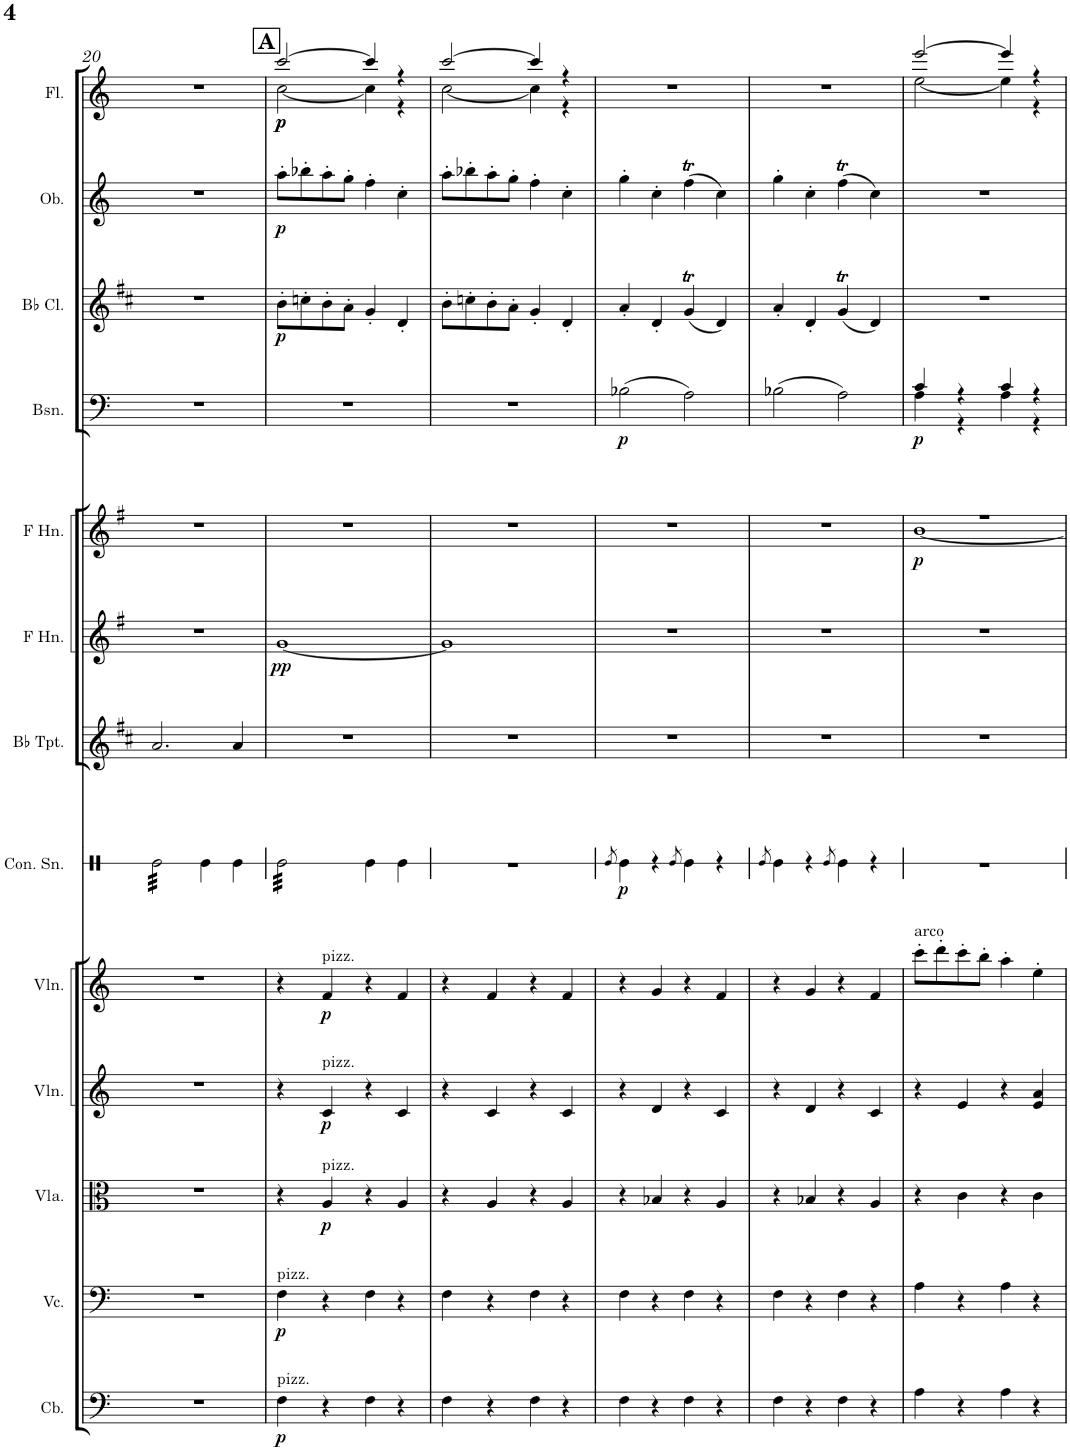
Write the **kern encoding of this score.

**kern	**dynam	**kern	**dynam	**kern	**dynam	**kern	**dynam	**kern	**dynam	**kern	**kern	**dynam	**kern	**dynam	**kern	**dynam	**kern	**dynam	**kern	**dynam	**kern	**dynam
*part12	*part12	*part11	*part11	*part10	*part10	*part9	*part9	*part8	*part8	*part7	*part6	*part6	*part5	*part5	*part4	*part4	*part3	*part3	*part2	*part2	*part1	*part1
*staff12	*staff12	*staff11	*staff11	*staff10	*staff10	*staff9	*staff9	*staff8	*staff8	*staff7	*staff6	*staff6	*staff5	*staff5	*staff4	*staff4	*staff3	*staff3	*staff2	*staff2	*staff1	*staff1
*I"Contrabass	*	*I"Violoncello	*	*I"Viola	*	*I"Violin	*	*I"Violin	*	*I"Bb Trumpet	*I"Horn in F	*	*I"Horn in F	*	*I"Bassoon	*	*I"Bb Clarinet	*	*I"Oboe	*	*I"Flute	*
*I'Cb.	*	*I'Vc.	*	*I'Vla.	*	*I'Vln.	*	*I'Vln.	*	*I'Bb Tpt.	*	*	*	*	*I'Bsn.	*	*I'Bb Cl.	*	*I'Ob.	*	*I'Fl.	*
!!LO:PB:g=z
*clefF4	*	*clefF4	*	*clefC3	*	*clefG2	*	*clefG2	*	*clefG2	*clefG2	*	*clefG2	*	*clefF4	*	*clefG2	*	*clefG2	*	*clefG2	*
*Trd7c12	*	*	*	*	*	*	*	*	*	*Trd1c2	*Trd4c7	*	*Trd4c7	*	*	*	*Trd1c2	*	*	*	*	*
*k[]	*	*k[]	*	*k[]	*	*k[]	*	*k[]	*	*k[f#c#]	*k[f#]	*	*k[f#]	*	*k[]	*	*k[f#c#]	*	*k[]	*	*k[]	*
*M2/2	*	*M2/2	*	*M2/2	*	*M2/2	*	*M2/2	*	*M2/2	*M2/2	*	*M2/2	*	*M2/2	*	*M2/2	*	*M2/2	*	*M2/2	*
*met(c|)	*	*met(c|)	*	*met(c|)	*	*met(c|)	*	*met(c|)	*	*met(c|)	*met(c|)	*	*met(c|)	*	*met(c|)	*	*met(c|)	*	*met(c|)	*	*met(c|)	*
=20	=20	=20	=20	=20	=20	=20	=20	=20	=20	=20	=20	=20	=20	=20	=20	=20	=20	=20	=20	=20	=20	=20
1r	.	1r	.	1r	.	1r	.	1r	.	2.a/	1r	.	1r	.	1r	.	1r	.	1r	.	1r	.
.	.	.	.	.	.	.	.	.	.	4a/	.	.	.	.	.	.	.	.	.	.	.	.
!!LO:REH:place=s1:a:B:cj:fs=14:t=A
=21	=21	=21	=21	=21	=21	=21	=21	=21	=21	=21	=21	=21	=21	=21	=21	=21	=21	=21	=21	=21	=21	=21
*	*	*	*	*	*	*	*	*	*	*	*	*	*	*	*	*	*	*	*	*	*^	*
!	!	!LO:TX:a:t=pizz.	!	!	!	!	!	!	!	!	!	!	!	!	!	!	!	!	!	!	!	!	!
!LO:TX:a:t=pizz.	!	!	!	!	!	!	!	!	!	!	!	!	!	!	!	!	!	!	!	!	!	!	!
!	!LO:DY:b	!	!LO:DY:b	!	!	!	!	!	!	!	!	!LO:DY:b	!	!	!	!	!	!LO:DY:b	!	!LO:DY:b	!	!	!LO:DY:b
!	!	!	!	!	!	!	!	!	!	!	!	!	!	!	!	!	!	!	!	!	!	!	!LO:DY:n=1:b
4F\	p	4F\	p	4r	.	4r	.	4r	.	1r	[1g	pp	1r	.	1r	.	8b'\L	p	8aa'\L	p	[2ccc/	[2cc\	p p
.	.	.	.	.	.	.	.	.	.	.	.	.	.	.	.	.	8ccn'\	.	8bb-X'\	.	.	.	.
!	!	!	!	!	!	!	!	!LO:TX:a:t=pizz.	!	!	!	!	!	!	!	!	!	!	!	!	!	!	!
!	!	!	!	!	!	!LO:TX:a:t=pizz.	!	!	!	!	!	!	!	!	!	!	!	!	!	!	!	!	!
!	!	!	!	!LO:TX:a:t=pizz.	!	!	!	!	!	!	!	!	!	!	!	!	!	!	!	!	!	!	!
!	!	!	!	!	!LO:DY:b	!	!LO:DY:b	!	!LO:DY:b	!	!	!	!	!	!	!	!	!	!	!	!	!	!
4r	.	4r	.	4A/	p	4c/	p	4f/	p	.	.	.	.	.	.	.	8b'\	.	8aa'\	.	.	.	.
.	.	.	.	.	.	.	.	.	.	.	.	.	.	.	.	.	8a'\J	.	8gg'\J	.	.	.	.
4F\	.	4F\	.	4r	.	4r	.	4r	.	.	.	.	.	.	.	.	4g'/	.	4ff'\	.	4ccc/]	4cc\]	.
4r	.	4r	.	4A/	.	4c/	.	4f/	.	.	.	.	.	.	.	.	4d'/	.	4cc'\	.	4r	4r	.
=22	=22	=22	=22	=22	=22	=22	=22	=22	=22	=22	=22	=22	=22	=22	=22	=22	=22	=22	=22	=22	=22	=22	=22
4F\	.	4F\	.	4r	.	4r	.	4r	.	1r	1g]	.	1r	.	1r	.	8b'\L	.	8aa'\L	.	[2ccc/	[2cc\	.
.	.	.	.	.	.	.	.	.	.	.	.	.	.	.	.	.	8ccn'\	.	8bb-X'\	.	.	.	.
4r	.	4r	.	4A/	.	4c/	.	4f/	.	.	.	.	.	.	.	.	8b'\	.	8aa'\	.	.	.	.
.	.	.	.	.	.	.	.	.	.	.	.	.	.	.	.	.	8a'\J	.	8gg'\J	.	.	.	.
4F\	.	4F\	.	4r	.	4r	.	4r	.	.	.	.	.	.	.	.	4g'/	.	4ff'\	.	4ccc/]	4cc\]	.
4r	.	4r	.	4A/	.	4c/	.	4f/	.	.	.	.	.	.	.	.	4d'/	.	4cc'\	.	4r	4r	.
=23	=23	=23	=23	=23	=23	=23	=23	=23	=23	=23	=23	=23	=23	=23	=23	=23	=23	=23	=23	=23	=23	=23	=23
!	!	!	!	!	!	!	!	!	!	!	!	!	!	!	!	!LO:DY:b	!	!	!	!	!	!	!
*	*	*	*	*	*	*	*	*	*	*	*	*	*	*	*	*	*	*	*	*	*v	*v	*
4F\	.	4F\	.	4r	.	4r	.	4r	.	1r	1r	.	1r	.	(2B-X\	p	4a'/	.	4gg'\	.	1r	.
4r	.	4r	.	4B-X/	.	4d/	.	4g/	.	.	.	.	.	.	.	.	4d'/	.	4cc'\	.	.	.
4F\	.	4F\	.	4r	.	4r	.	4r	.	.	.	.	.	.	2A\)	.	(4gT/	.	(4ffT\	.	.	.
4r	.	4r	.	4A/	.	4c/	.	4f/	.	.	.	.	.	.	.	.	4d/)	.	4cc\)	.	.	.
=24	=24	=24	=24	=24	=24	=24	=24	=24	=24	=24	=24	=24	=24	=24	=24	=24	=24	=24	=24	=24	=24	=24
4F\	.	4F\	.	4r	.	4r	.	4r	.	1r	1r	.	1r	.	(2B-X\	.	4a'/	.	4gg'\	.	1r	.
4r	.	4r	.	4B-X/	.	4d/	.	4g/	.	.	.	.	.	.	.	.	4d'/	.	4cc'\	.	.	.
4F\	.	4F\	.	4r	.	4r	.	4r	.	.	.	.	.	.	2A\)	.	(4gT/	.	(4ffT\	.	.	.
4r	.	4r	.	4A/	.	4c/	.	4f/	.	.	.	.	.	.	.	.	4d/)	.	4cc\)	.	.	.
=25	=25	=25	=25	=25	=25	=25	=25	=25	=25	=25	=25	=25	=25	=25	=25	=25	=25	=25	=25	=25	=25	=25
*	*	*	*	*	*	*	*	*	*	*	*	*	*^	*	*^	*	*	*	*	*	*^	*
!	!	!	!	!	!	!	!	!LO:TX:a:t=arco	!	!	!	!	!	!	!	!	!	!	!	!	!	!	!	!	!
!	!	!	!	!	!	!	!	!	!	!	!	!	!	!	!LO:DY:b	!	!	!LO:DY:b	!	!	!	!	!	!	!
4A\	.	4A\	.	4r	.	4r	.	8ccc'\L	.	1r	1r	.	1r	[1b	p	4c/	4A\	p	1r	.	1r	.	[2eee/	[2ee\	.
.	.	.	.	.	.	.	.	8ddd'\	.	.	.	.	.	.	.	.	.	.	.	.	.	.	.	.	.
4r	.	4r	.	4c\	.	4e/	.	8ccc'\	.	.	.	.	.	.	.	4r	4r	.	.	.	.	.	.	.	.
.	.	.	.	.	.	.	.	8bb'\J	.	.	.	.	.	.	.	.	.	.	.	.	.	.	.	.	.
4A\	.	4A\	.	4r	.	4r	.	4aa'\	.	.	.	.	.	.	.	4c/	4A\	.	.	.	.	.	4eee/]	4ee\]	.
4r	.	4r	.	4c\	.	4e/ 4a/	.	4ee'\	.	.	.	.	.	.	.	4r	4r	.	.	.	.	.	4r	4r	.
*	*	*	*	*	*	*	*	*	*	*	*	*	*v	*v	*	*	*	*	*	*	*	*	*v	*v	*
*	*	*	*	*	*	*	*	*	*	*	*	*	*	*	*v	*v	*	*	*	*	*	*	*
=	=	=	=	=	=	=	=	=	=	=	=	=	=	=	=	=	=	=	=	=	=	=
*-	*-	*-	*-	*-	*-	*-	*-	*-	*-	*-	*-	*-	*-	*-	*-	*-	*-	*-	*-	*-	*-	*-
